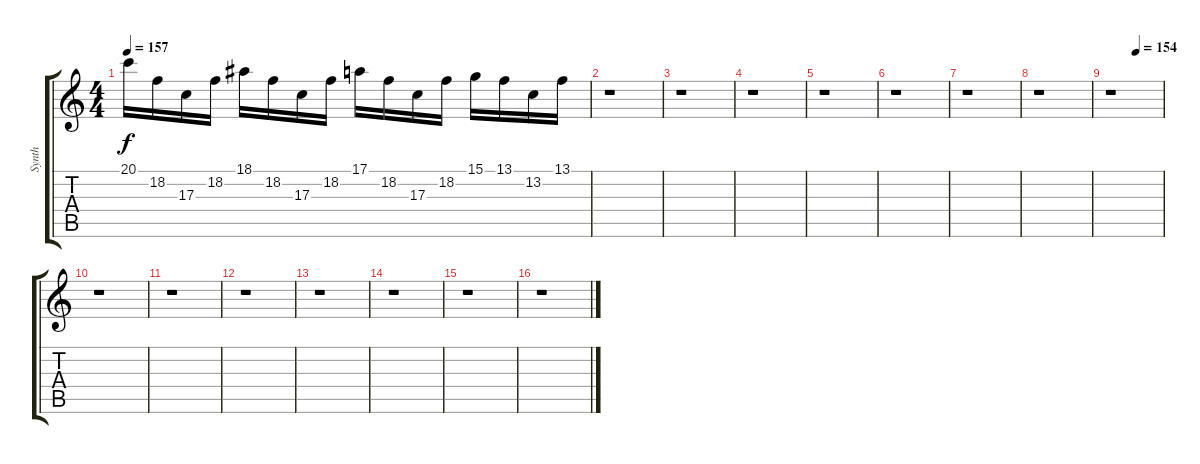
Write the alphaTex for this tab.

\track ("Synth" "Synth") {instrument xylophone}
\staff {score tabs}
\tuning (E4 B3 G3 D3 A2 E2) {hide}
\ts (4 4)
\tempo 157
\clef g2
\ks c
20.1.16{dy f} 18.2.16 17.3.16 18.2.16 18.1.16 18.2.16 17.3.16 18.2.16 17.1.16 18.2.16 17.3.16 18.2.16 15.1.16 13.1.16 13.2.16 13.1.16 |
r.1 |
r.1 |
r.1 |
r.1 |
r.1 |
r.1 |
r.1 |
\tempo (154 0.5)
r.1 |
r.1 |
r.1 |
r.1 |
r.1 |
r.1 |
r.1 |
r.1
